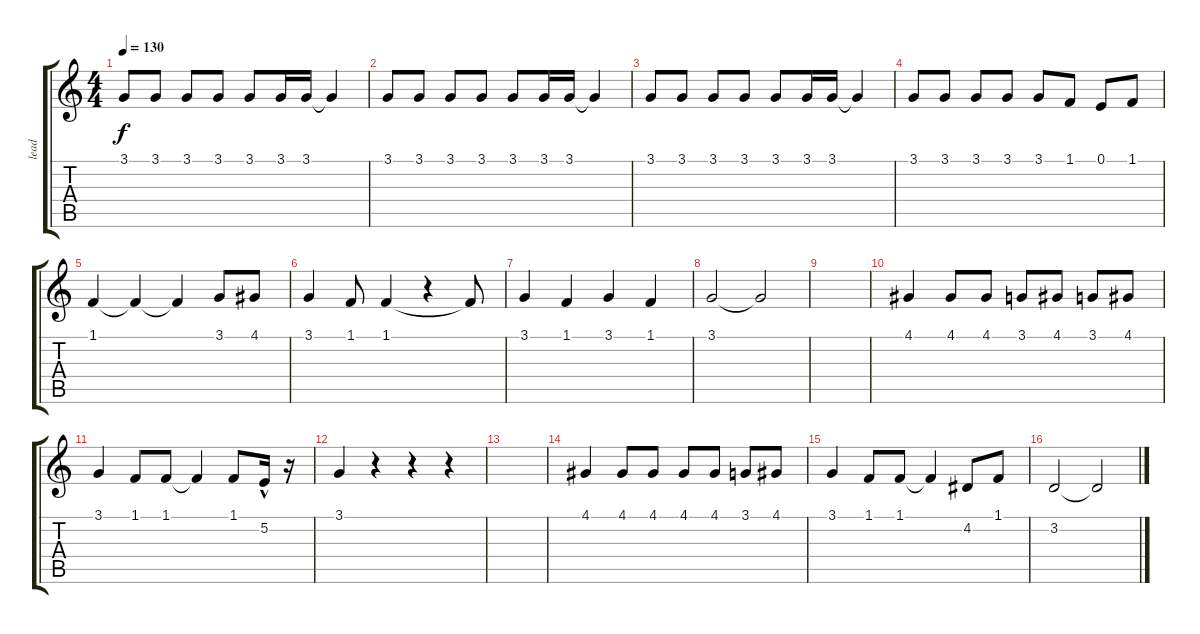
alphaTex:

\track ("lead" "lead") {instrument violin}
\staff {score tabs}
\tuning (E4 B3 G3 D3 A2 E2) {hide}
\ts (4 4)
\tempo 130
\clef g2
\ks c
3.1.8{dy f} 3.1.8 3.1.8 3.1.8 3.1.8 3.1.16 3.1.16 3.1{t}.4 |
3.1.8 3.1.8 3.1.8 3.1.8 3.1.8 3.1.16 3.1.16 3.1{t}.4 |
3.1.8 3.1.8 3.1.8 3.1.8 3.1.8 3.1.16 3.1.16 3.1{t}.4 |
3.1.8 3.1.8 3.1.8 3.1.8 3.1.8 1.1.8 0.1.8 1.1.8 |
1.1.4 1.1{t}.4 1.1{t}.4 3.1.8 4.1.8 |
3.1.4 1.1.8 1.1.4 r.4 1.1{t}.8 |
3.1.4 1.1.4 3.1.4 1.1.4 |
3.1.2 3.1{t}.2 |
|
4.1.4 4.1.8 4.1.8 3.1.8 4.1.8 3.1.8 4.1.8 |
3.1.4 1.1.8 1.1.8 1.1{t}.4 1.1.8 5.2{hac}.16 r.16 |
3.1.4 r.4 r.4 r.4 |
|
4.1.4 4.1.8 4.1.8 4.1.8 4.1.8 3.1.8 4.1.8 |
3.1.4 1.1.8 1.1.8 1.1{t}.4 4.2.8 1.1.8 |
3.2.2 3.2{t}.2
